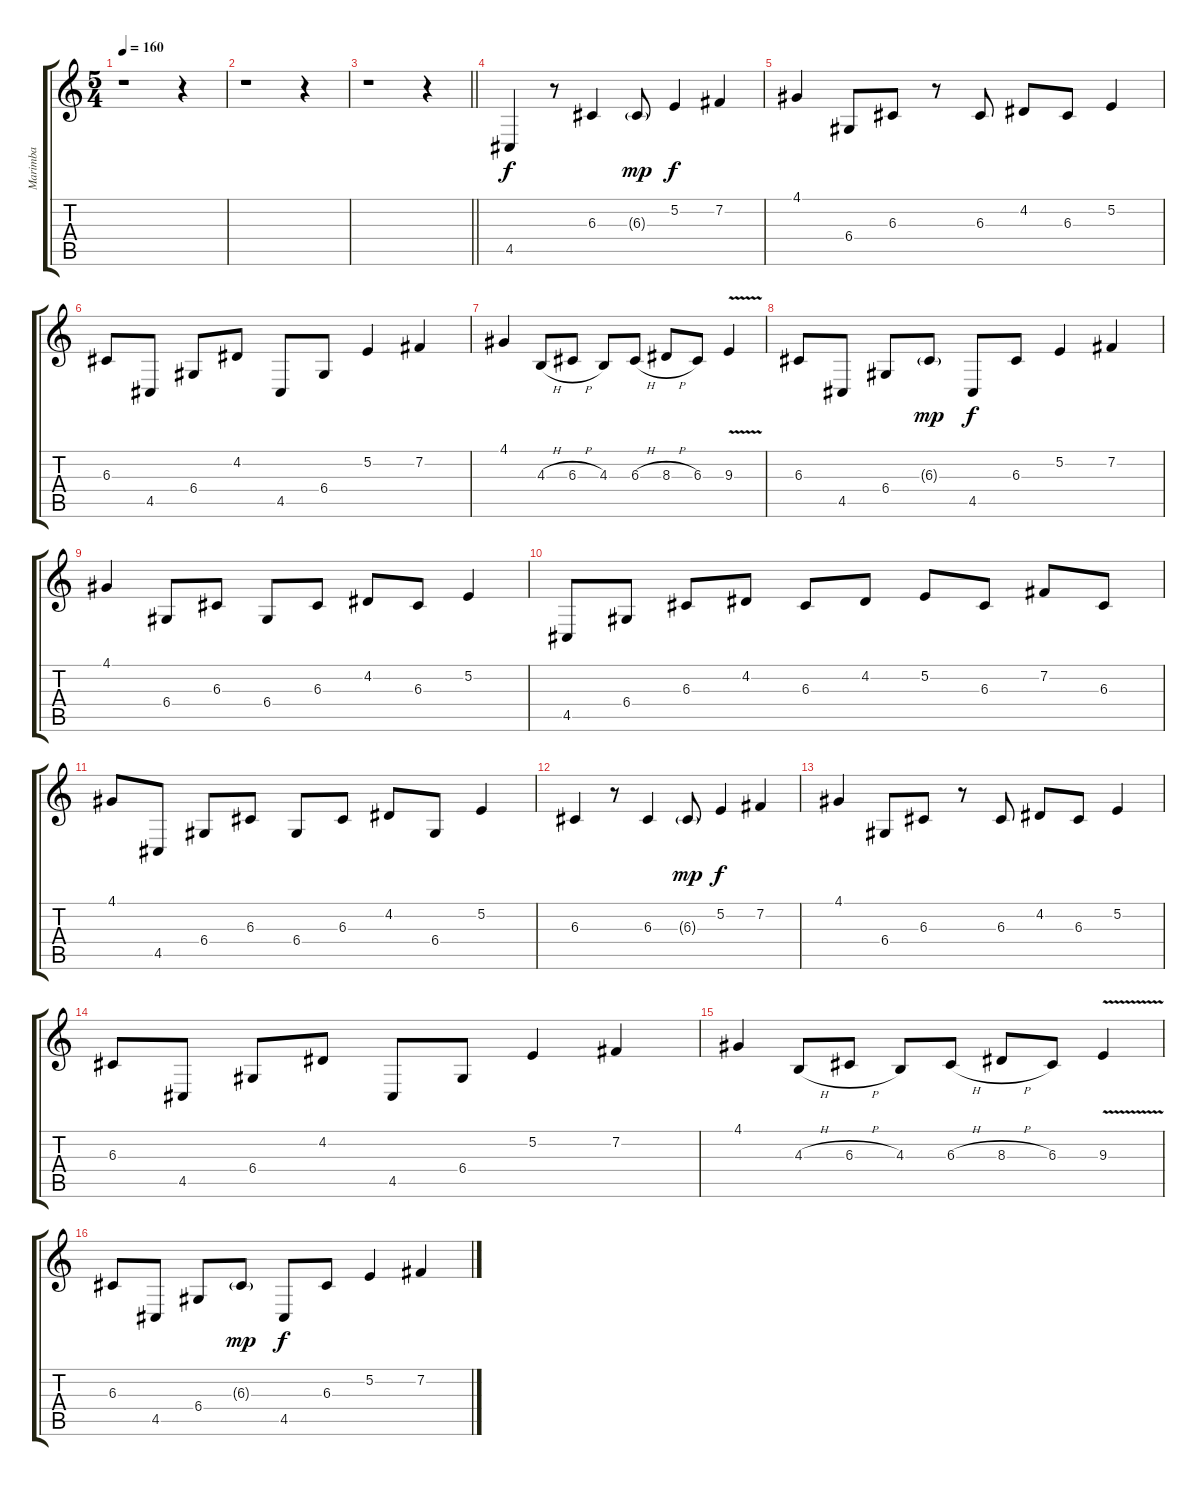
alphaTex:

\track ("Marimba" "Marimba") {instrument marimba}
\staff {score tabs}
\tuning (E4 B3 G3 D3 A2 E2) {hide}
\ts (5 4)
\tempo 160
\clef g2
\ks c
r.1{dy f} r.4 |
r.1 r.4 |
\barLineRight lightlight
r.1 r.4 |
4.5.4 r.8 6.3.4 6.3{g}.8{dy mp} 5.2.4{dy f} 7.2.4 |
4.1.4 6.4.8 6.3.8 r.8 6.3.8 4.2.8 6.3.8 5.2.4 |
6.3.8 4.5.8 6.4.8 4.2.8 4.5.8 6.4.8 5.2.4 7.2.4 |
4.1.4 4.3{h}.8 6.3{h}.8 4.3.8 6.3{h}.8 8.3{h}.8 6.3.8 9.3{v}.4 |
6.3.8 4.5.8 6.4.8 6.3{g}.8{dy mp} 4.5.8{dy f} 6.3.8 5.2.4 7.2.4 |
4.1.4 6.4.8 6.3.8 6.4.8 6.3.8 4.2.8 6.3.8 5.2.4 |
4.5.8 6.4.8 6.3.8 4.2.8 6.3.8 4.2.8 5.2.8 6.3.8 7.2.8 6.3.8 |
4.1.8 4.5.8 6.4.8 6.3.8 6.4.8 6.3.8 4.2.8 6.4.8 5.2.4 |
6.3.4 r.8 6.3.4 6.3{g}.8{dy mp} 5.2.4{dy f} 7.2.4 |
4.1.4 6.4.8 6.3.8 r.8 6.3.8 4.2.8 6.3.8 5.2.4 |
6.3.8 4.5.8 6.4.8 4.2.8 4.5.8 6.4.8 5.2.4 7.2.4 |
4.1.4 4.3{h}.8 6.3{h}.8 4.3.8 6.3{h}.8 8.3{h}.8 6.3.8 9.3{v}.4 |
6.3.8 4.5.8 6.4.8 6.3{g}.8{dy mp} 4.5.8{dy f} 6.3.8 5.2.4 7.2.4
